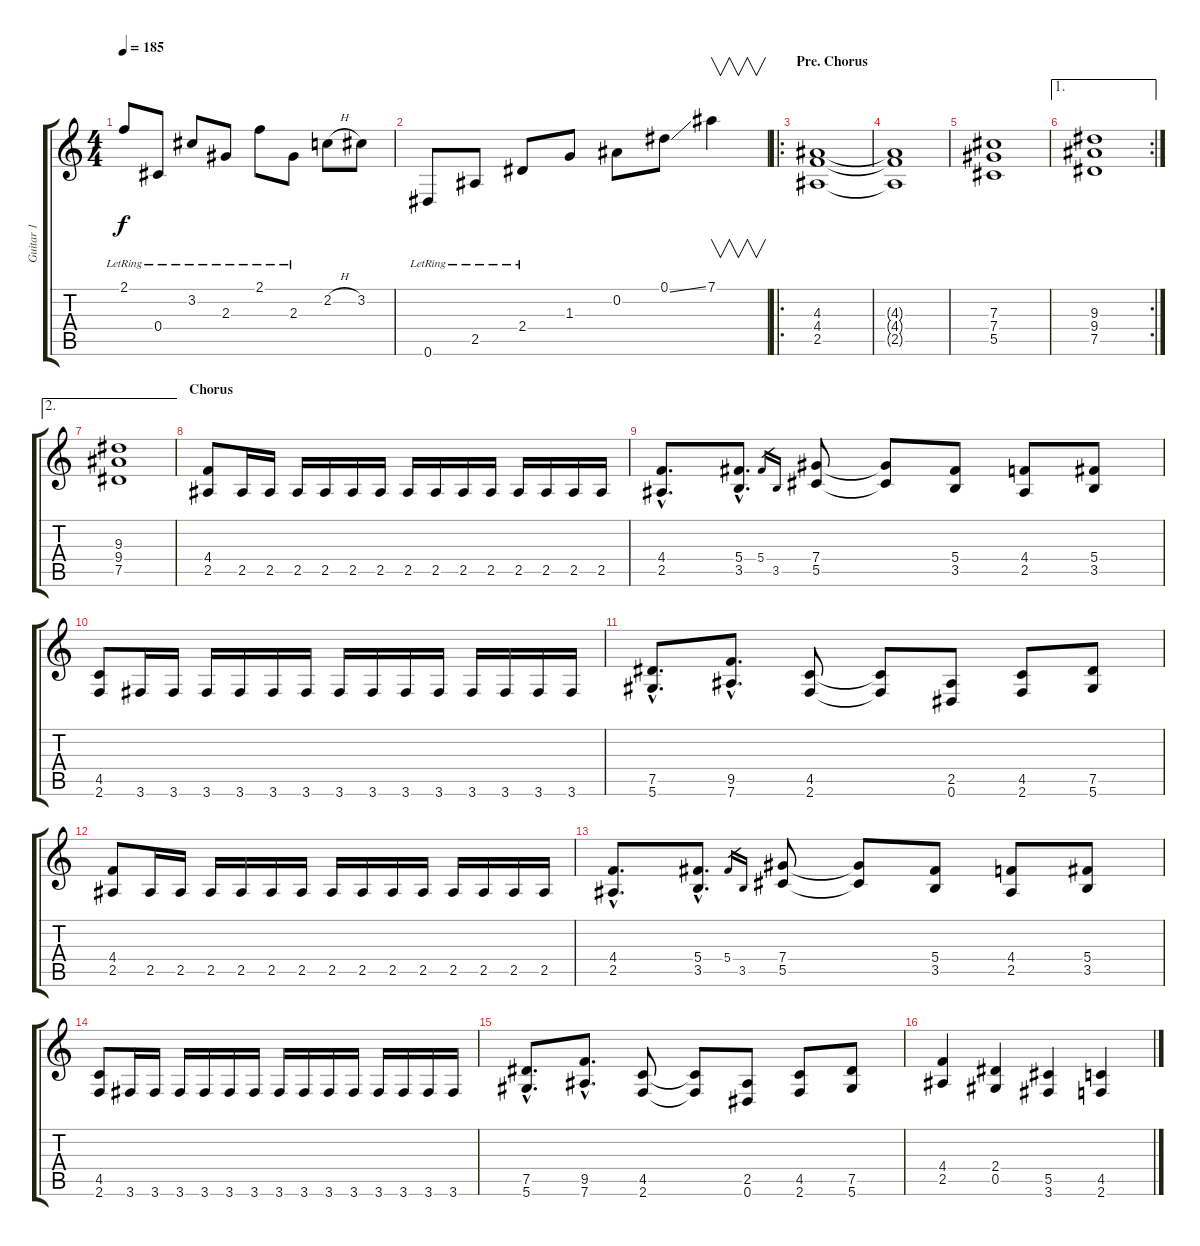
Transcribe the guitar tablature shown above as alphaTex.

\track ("Guitar 1" "Guitar 1") {instrument distortionguitar}
\staff {score tabs}
\tuning (Eb4 Bb3 Gb3 Db3 Ab2 Eb2) {hide}
\ts (4 4)
\tempo 185
\clef g2
\ks c
2.1{lr}.8{dy f} 0.4{lr}.8 3.2{lr}.8 2.3{lr}.8 2.1{lr}.8 2.3{lr}.8 2.2{h}.8 3.2.8 |
0.6{lr}.8 2.5{lr}.8 2.4{lr}.8 1.3.8 0.2.8 0.1{ss}.8 7.1.4{v} |
\ro
\section ("" "Pre. Chorus")
(4.3 4.4 2.5).1{instrument distortionguitar} |
(4.3{t} 4.4{t} 2.5{t}).1 |
(7.3 7.4 5.5).1 |
\ae 1
\rc 2
(9.3 9.4 7.5).1 |
\ae 2
(9.3 9.4 7.5).1 |
\section ("" "Chorus")
(4.4 2.5).8 2.5.16 2.5.16 2.5.16 2.5.16 2.5.16 2.5.16 2.5.16 2.5.16 2.5.16 2.5.16 2.5.16 2.5.16 2.5.16 2.5.16 |
(4.4{hac} 2.5{hac}).8{d} (5.4{hac} 3.5{hac}).8{d} 5.4.16{gr} 3.5.16{gr} (7.4 5.5).8 (7.4{t} 5.5{t}).8 (5.4 3.5).8 (4.4 2.5).8 (5.4 3.5).8 |
(4.5 2.6).8 3.6.16 3.6.16 3.6.16 3.6.16 3.6.16 3.6.16 3.6.16 3.6.16 3.6.16 3.6.16 3.6.16 3.6.16 3.6.16 3.6.16 |
(7.5{hac} 5.6{hac}).8{d} (9.5{hac} 7.6{hac}).8{d} (4.5 2.6).8 (4.5{t} 2.6{t}).8 (2.5 0.6).8 (4.5 2.6).8 (7.5 5.6).8 |
(4.4 2.5).8 2.5.16 2.5.16 2.5.16 2.5.16 2.5.16 2.5.16 2.5.16 2.5.16 2.5.16 2.5.16 2.5.16 2.5.16 2.5.16 2.5.16 |
(4.4{hac} 2.5{hac}).8{d} (5.4{hac} 3.5{hac}).8{d} 5.4.16{gr} 3.5.16{gr} (7.4 5.5).8 (7.4{t} 5.5{t}).8 (5.4 3.5).8 (4.4 2.5).8 (5.4 3.5).8 |
(4.5 2.6).8 3.6.16 3.6.16 3.6.16 3.6.16 3.6.16 3.6.16 3.6.16 3.6.16 3.6.16 3.6.16 3.6.16 3.6.16 3.6.16 3.6.16 |
(7.5{hac} 5.6{hac}).8{d} (9.5{hac} 7.6{hac}).8{d} (4.5 2.6).8 (4.5{t} 2.6{t}).8 (2.5 0.6).8 (4.5 2.6).8 (7.5 5.6).8 |
(4.4 2.5).4 (2.4 0.5).4 (5.5 3.6).4 (4.5 2.6).4
